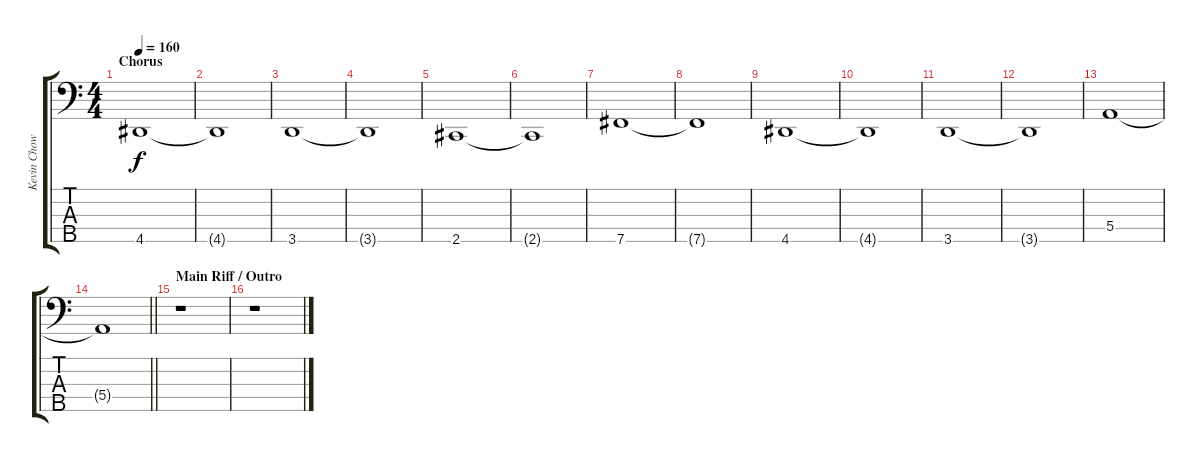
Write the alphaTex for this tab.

\track ("Kevin Chown" "Kevin Chow") {instrument electricbassfinger}
\staff {score tabs}
\tuning (G2 D2 A1 E1 B0) {hide}
\ts (4 4)
\section ("" "Chorus")
\tempo 160
\clef f4
\ks c
4.5.1{dy f} |
4.5{t}.1 |
3.5.1 |
3.5{t}.1 |
2.5.1 |
2.5{t}.1 |
7.5.1 |
7.5{t}.1 |
4.5.1 |
4.5{t}.1 |
3.5.1 |
3.5{t}.1 |
5.4.1 |
\barLineRight lightlight
5.4{t}.1 |
\section ("" "Main Riff / Outro")
r.1 |
r.1
